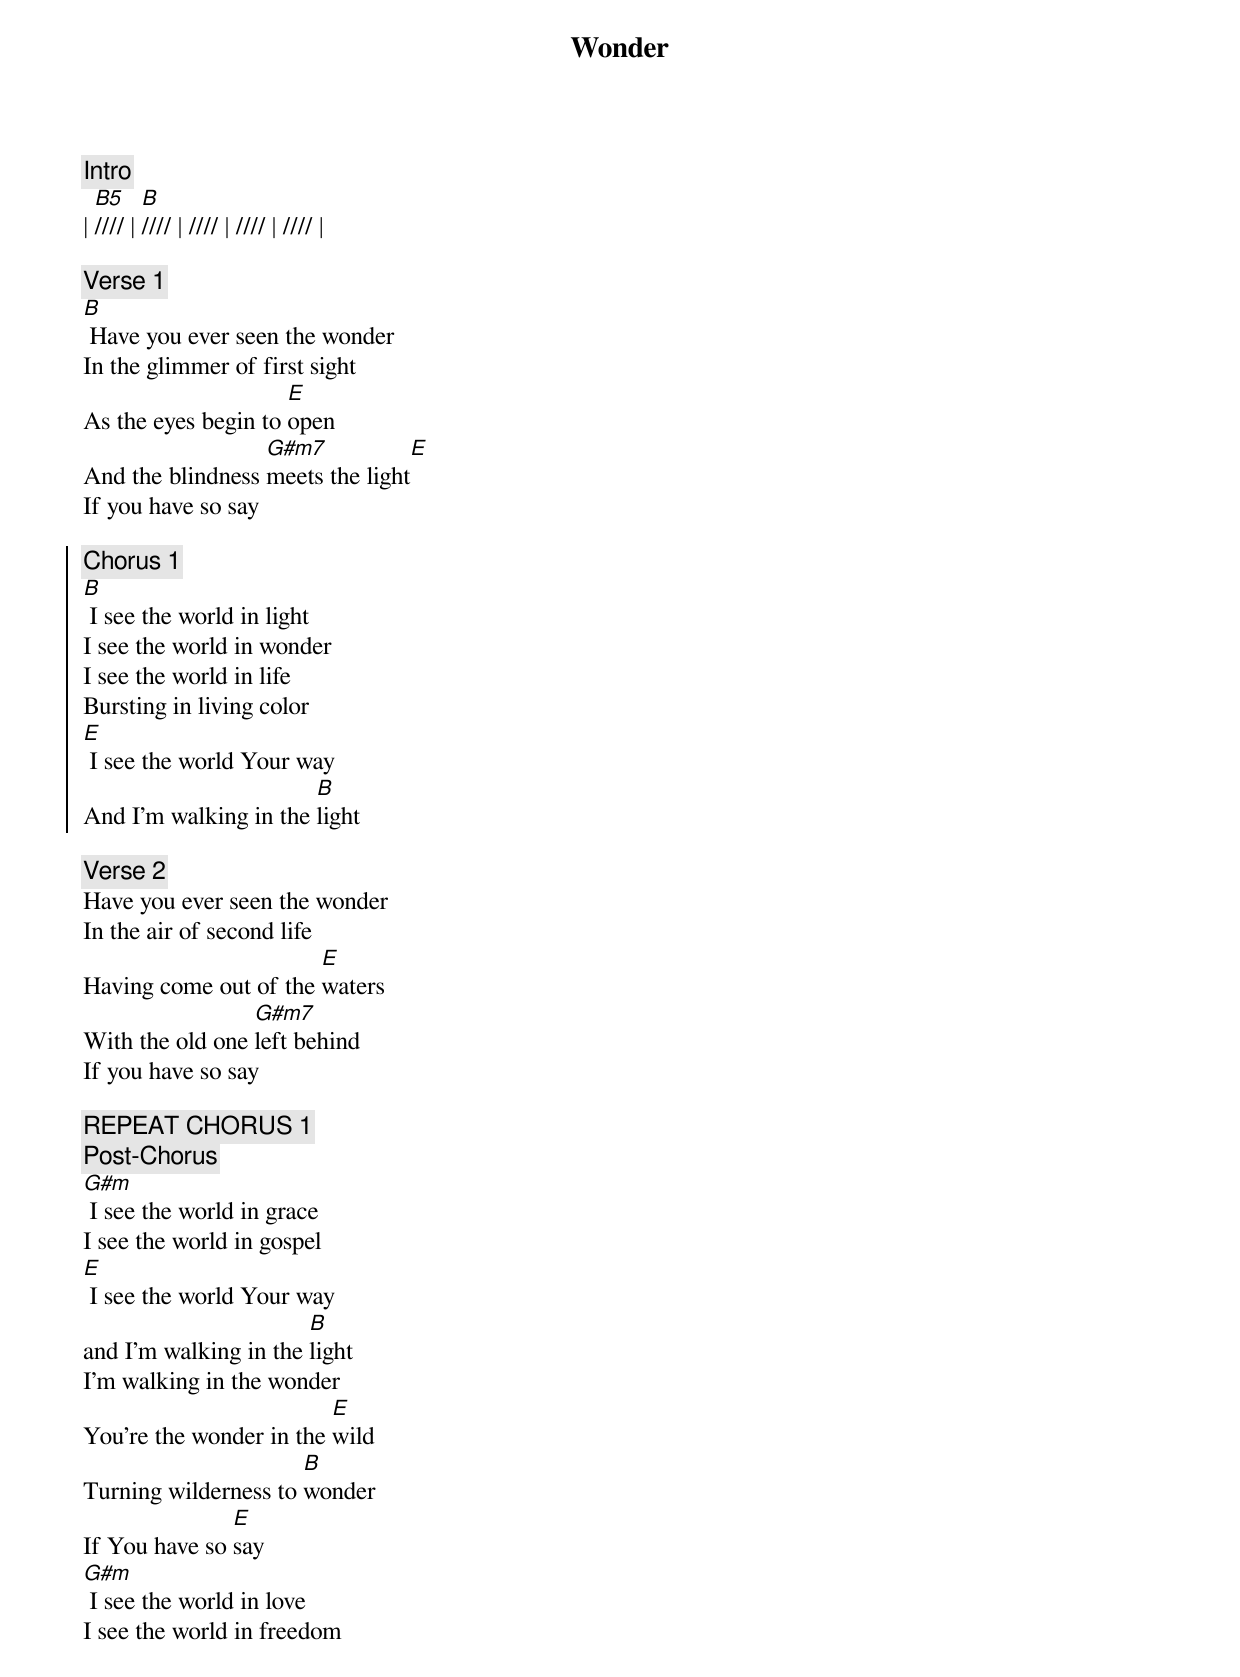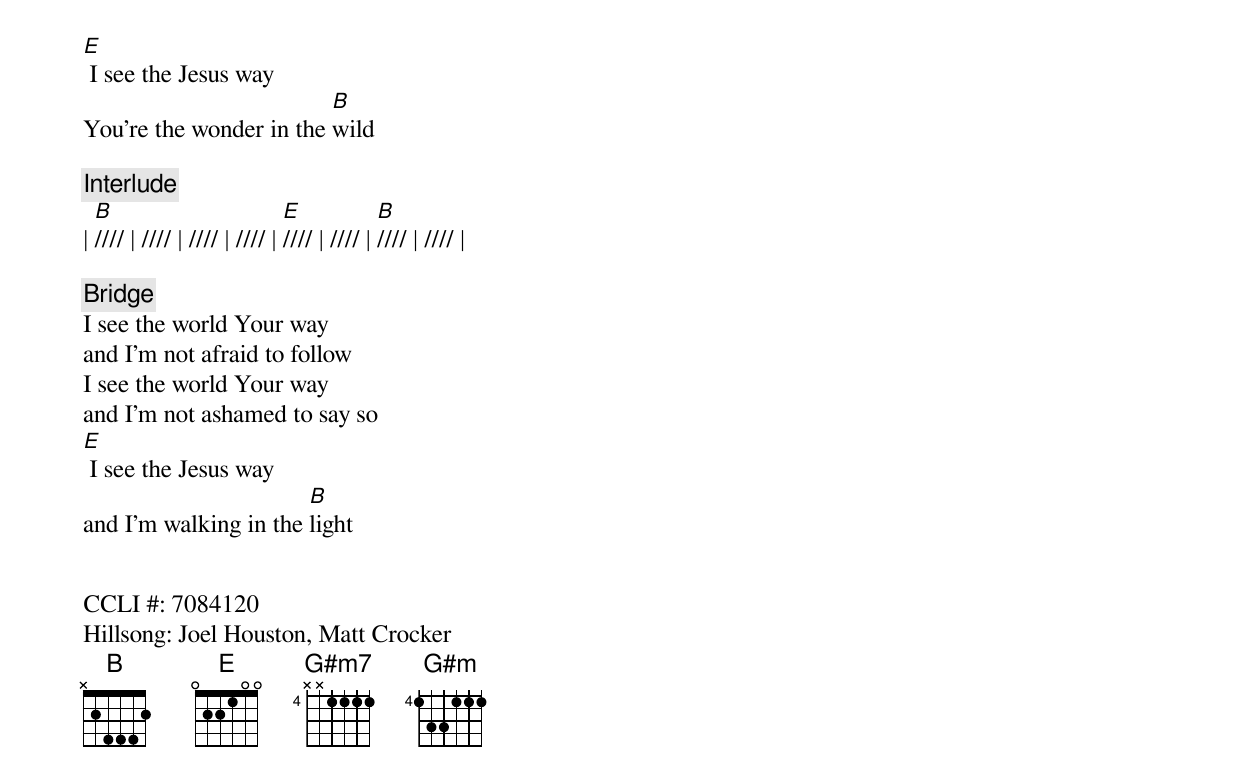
{title:Wonder}
{subtitle:}
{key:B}
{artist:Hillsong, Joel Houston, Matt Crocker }
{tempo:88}

{comment:Intro}
| [B5]//// | [B]//// | //// | //// | //// |

{comment:Verse 1}
[B] Have you ever seen the wonder
In the glimmer of first sight
As the eyes begin to [E]open
And the blindness [G#m7]meets the light[E]
If you have so say

{start_of_chorus}
{comment:Chorus 1}
[B] I see the world in light
I see the world in wonder
I see the world in life
Bursting in living color
[E] I see the world Your way
And I’m walking in the [B]light
{end_of_chorus}

{comment:Verse 2}
Have you ever seen the wonder
In the air of second life
Having come out of the [E]waters
With the old one [G#m7]left behind
If you have so say

{comment:REPEAT CHORUS 1}
{comment:Post-Chorus}
[G#m] I see the world in grace
I see the world in gospel
[E] I see the world Your way
and I’m walking in the [B]light
I’m walking in the wonder
You’re the wonder in the [E]wild
Turning wilderness to [B]wonder
If You have so [E]say
[G#m] I see the world in love
I see the world in freedom
[E] I see the Jesus way
You’re the wonder in the [B]wild

{comment:Interlude}
| [B]//// | //// | //// | //// | [E]//// | //// | [B]//// | //// |

{comment:Bridge}
I see the world Your way
and I’m not afraid to follow
I see the world Your way
and I’m not ashamed to say so
[E] I see the Jesus way
and I’m walking in the [B]light


CCLI #: 7084120
Hillsong: Joel Houston, Matt Crocker
